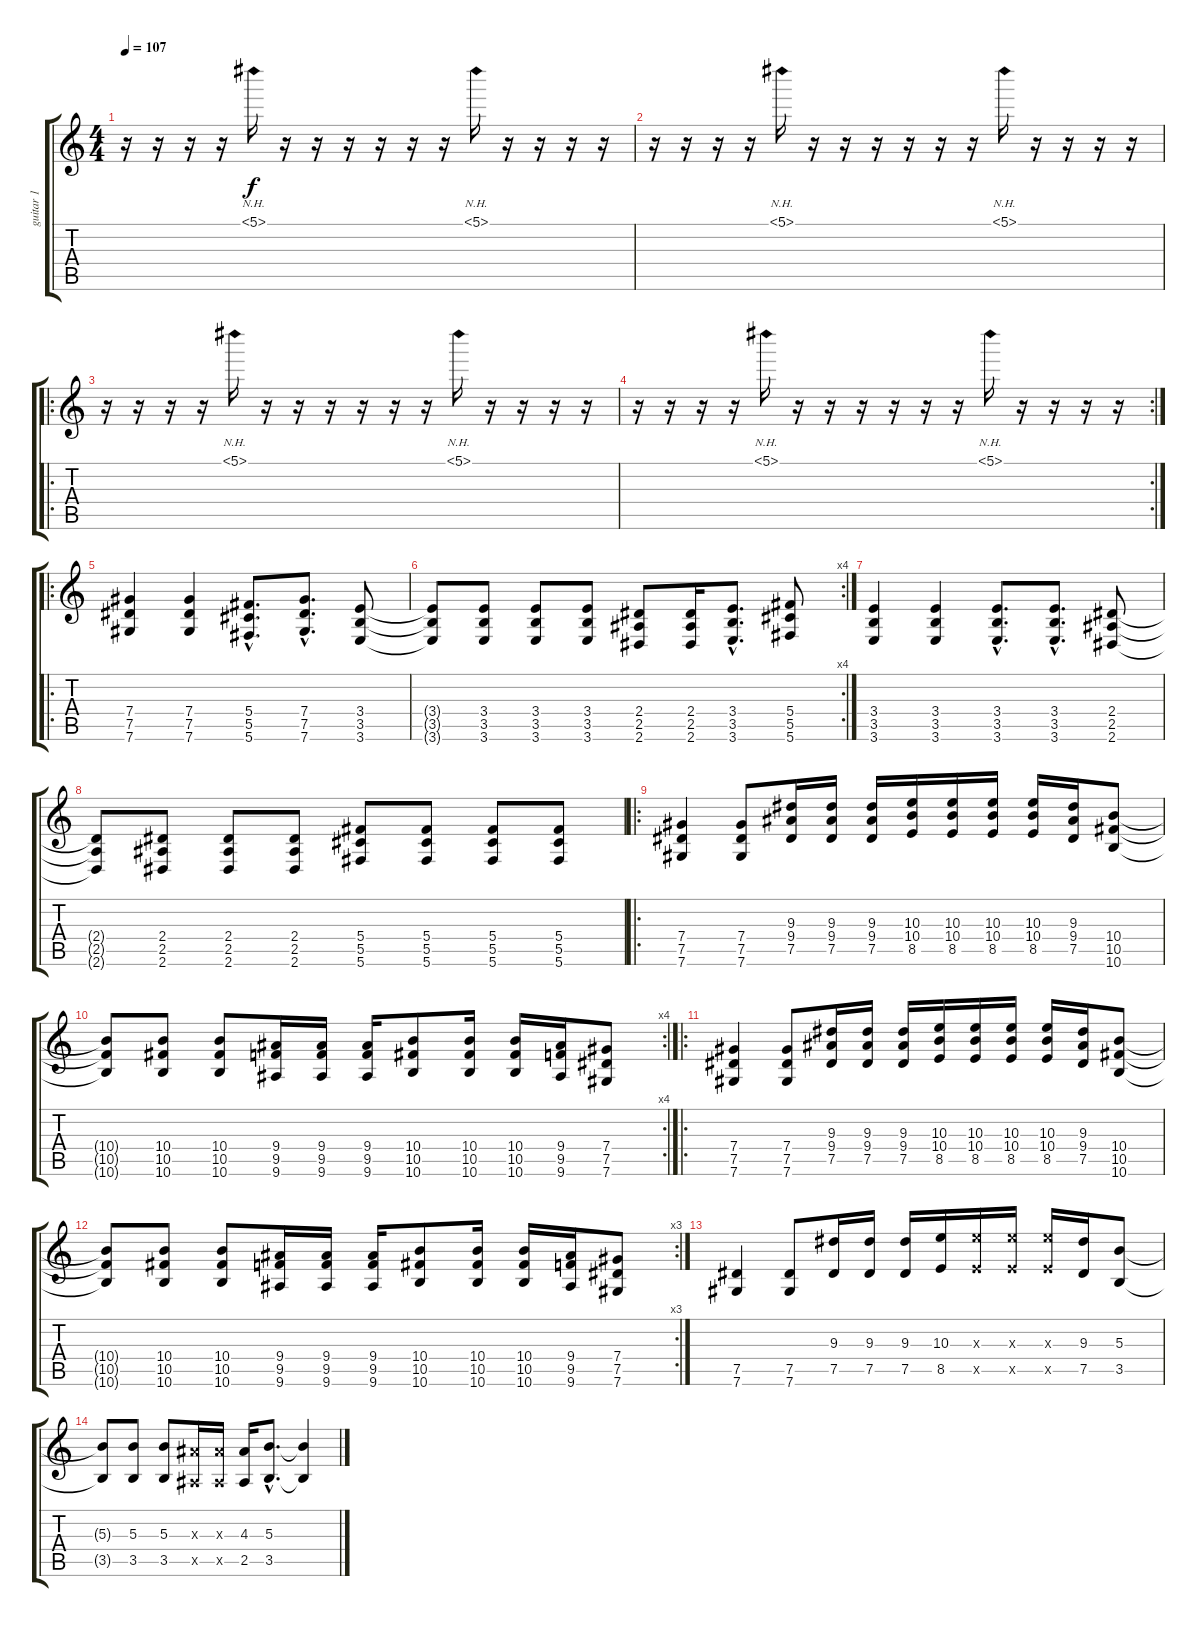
\track ("guitar 1" "guitar 1") {instrument distortionguitar}
\staff {score tabs}
\tuning (Eb4 Bb3 Gb3 Db3 Ab2 Db2) {hide}
\ts (4 4)
\tempo 107
\clef g2
\ks c
r.16{dy f} r.16 r.16 r.16 5.1{nh}.16 r.16 r.16 r.16 r.16 r.16 r.16 5.1{nh}.16 r.16 r.16 r.16 r.16 |
r.16 r.16 r.16 r.16 5.1{nh}.16 r.16 r.16 r.16 r.16 r.16 r.16 5.1{nh}.16 r.16 r.16 r.16 r.16 |
\ro
r.16 r.16 r.16 r.16 5.1{nh}.16 r.16 r.16 r.16 r.16 r.16 r.16 5.1{nh}.16 r.16 r.16 r.16 r.16 |
\rc 2
r.16 r.16 r.16 r.16 5.1{nh}.16 r.16 r.16 r.16 r.16 r.16 r.16 5.1{nh}.16 r.16 r.16 r.16 r.16 |
\ro
(7.4 7.5 7.6).4 (7.4 7.5 7.6).4 (5.4{hac} 5.5{hac} 5.6{hac}).8{d} (7.4{hac} 7.5{hac} 7.6{hac}).8{d} (3.4 3.5 3.6).8 |
\rc 4
(3.4{t} 3.5{t} 3.6{t}).8 (3.4 3.5 3.6).8 (3.4 3.5 3.6).8 (3.4 3.5 3.6).8 (2.4 2.5 2.6).8 (2.4 2.5 2.6).16 (3.4{hac} 3.5{hac} 3.6{hac}).8{d} (5.4 5.5 5.6).8 |
(3.4 3.5 3.6).4 (3.4 3.5 3.6).4 (3.4{hac} 3.5{hac} 3.6{hac}).8{d} (3.4{hac} 3.5{hac} 3.6{hac}).8{d} (2.4 2.5 2.6).8 |
(2.4{t} 2.5{t} 2.6{t}).8 (2.4 2.5 2.6).8 (2.4 2.5 2.6).8 (2.4 2.5 2.6).8 (5.4 5.5 5.6).8 (5.4 5.5 5.6).8 (5.4 5.5 5.6).8 (5.4 5.5 5.6).8 |
\ro
(7.4 7.5 7.6).4 (7.4 7.5 7.6).8 (9.3 9.4 7.5).16 (9.3 9.4 7.5).16 (9.3 9.4 7.5).16 (10.3 10.4 8.5).16 (10.3 10.4 8.5).16 (10.3 10.4 8.5).16 (10.3 10.4 8.5).16 (9.3 9.4 7.5).16 (10.4 10.5 10.6).8 |
\rc 4
(10.4{t} 10.5{t} 10.6{t}).8 (10.4 10.5 10.6).8 (10.4 10.5 10.6).8 (9.4 9.5 9.6).16 (9.4 9.5 9.6).16 (9.4 9.5 9.6).16 (10.4 10.5 10.6).8 (10.4 10.5 10.6).16 (10.4 10.5 10.6).16 (9.4 9.5 9.6).16 (7.4 7.5 7.6).8 |
\ro
(7.4 7.5 7.6).4 (7.4 7.5 7.6).8 (9.3 9.4 7.5).16 (9.3 9.4 7.5).16 (9.3 9.4 7.5).16 (10.3 10.4 8.5).16 (10.3 10.4 8.5).16 (10.3 10.4 8.5).16 (10.3 10.4 8.5).16 (9.3 9.4 7.5).16 (10.4 10.5 10.6).8 |
\rc 3
(10.4{t} 10.5{t} 10.6{t}).8 (10.4 10.5 10.6).8 (10.4 10.5 10.6).8 (9.4 9.5 9.6).16 (9.4 9.5 9.6).16 (9.4 9.5 9.6).16 (10.4 10.5 10.6).8 (10.4 10.5 10.6).16 (10.4 10.5 10.6).16 (9.4 9.5 9.6).16 (7.4 7.5 7.6).8 |
(7.5 7.6).4{instrument electricguitarjazz} (7.5 7.6).8 (9.3 7.5).16 (9.3 7.5).16 (9.3 7.5).16 (10.3 8.5).16 (10.3{x} 8.5{x}).16 (10.3{x} 8.5{x}).16 (10.3{x} 8.5{x}).16 (9.3 7.5).16 (5.3 3.5).8 |
(5.3{t} 3.5{t}).8 (5.3 3.5).8 (5.3 3.5).8 (4.3{x} 2.5{x}).16 (4.3{x} 2.5{x}).16 (4.3 2.5).16 (5.3{hac} 3.5{hac}).8{d} (5.3{t} 3.5{t}).4
